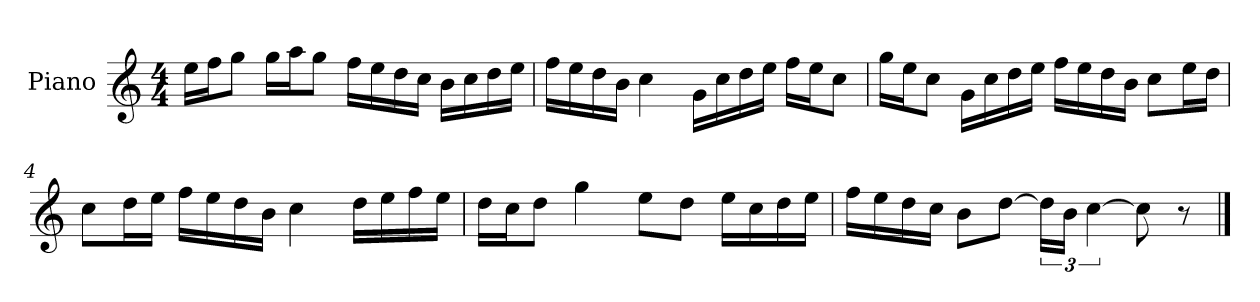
**kern
*part1
*staff1
*I"Piano
*I'P-no
*clefG2
*k[]
*M4/4
*MM90
=1
16ee\LL
16ff\J
8gg\J
16gg\LL
16aa\J
8gg\J
16ff\LL
16ee\
16dd\
16cc\JJ
16b\LL
16cc\
16dd\
16ee\JJ
=2
16ff\LL
16ee\
16dd\
16b\JJ
4cc\
16g\LL
16cc\
16dd\
16ee\JJ
16ff\LL
16ee\J
8cc\J
=3
16gg\LL
16ee\J
8cc\J
16g\LL
16cc\
16dd\
16ee\JJ
16ff\LL
16ee\
16dd\
16b\JJ
8cc\L
16ee\L
16dd\JJ
!!LO:LB:g=z
=4
8cc\L
16dd\L
16ee\JJ
16ff\LL
16ee\
16dd\
16b\JJ
4cc\
16dd\LL
16ee\
16ff\
16ee\JJ
=5
16dd\LL
16cc\J
8dd\J
4gg\
8ee\L
8dd\J
16ee\LL
16cc\
16dd\
16ee\JJ
=6
16ff\LL
16ee\
16dd\
16cc\JJ
8b\L
[8dd\J
24dd\LL]
24b\JJ
[6cc\
8cc\]
8r
==
*-
